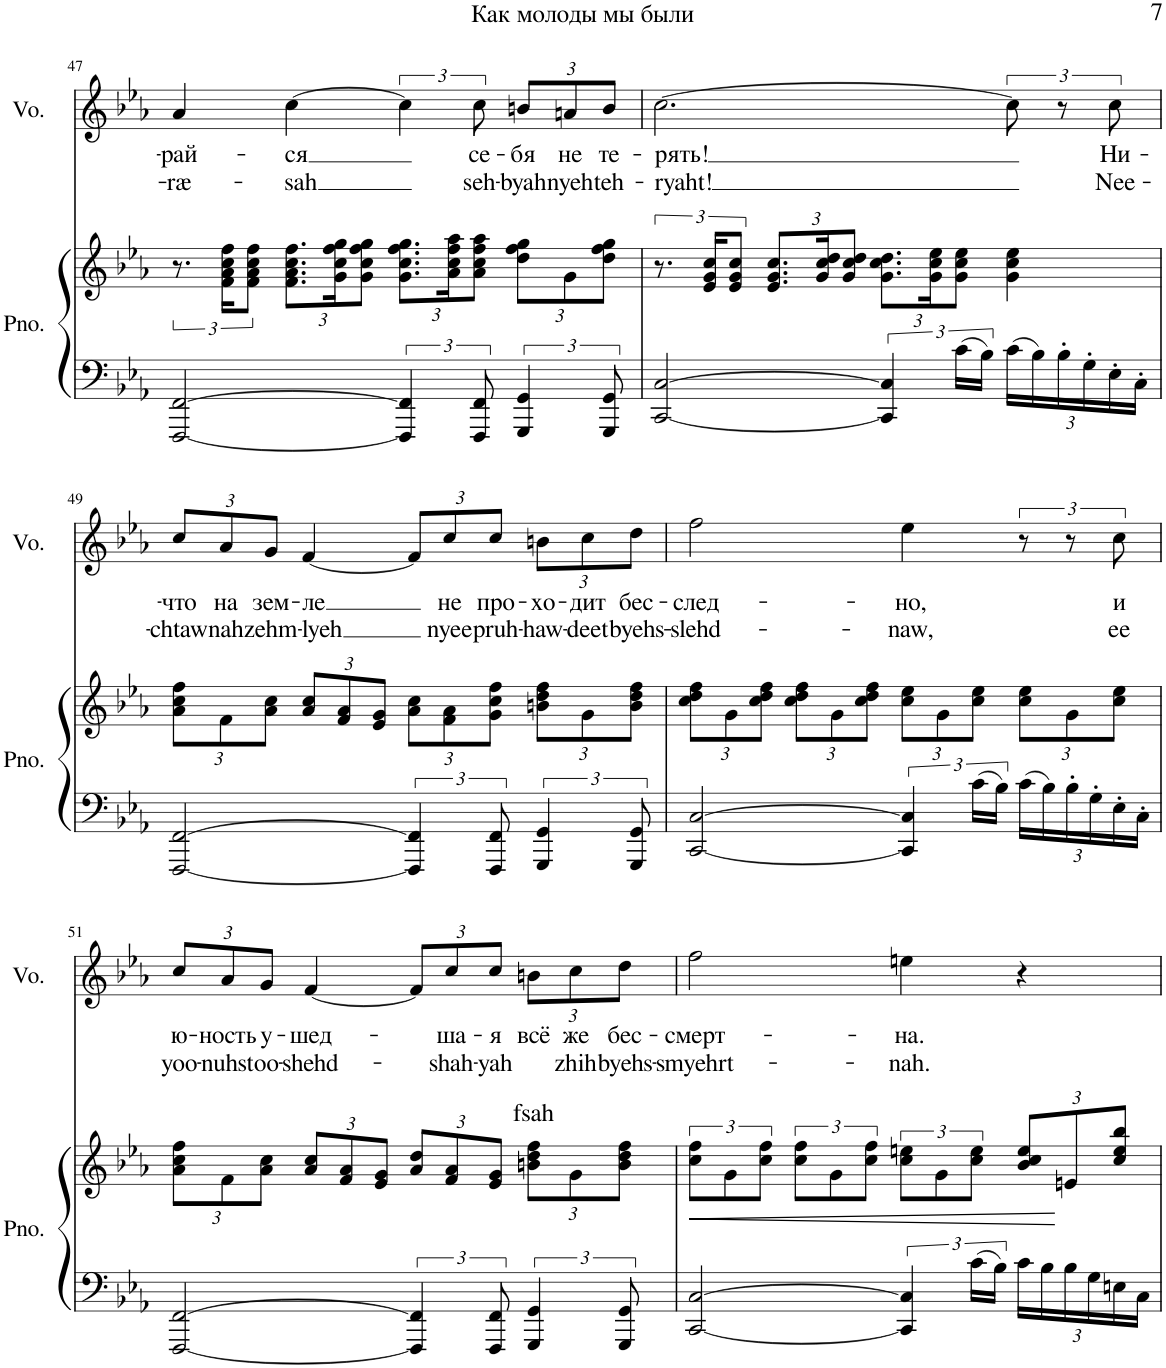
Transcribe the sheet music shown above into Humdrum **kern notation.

**kern	**kern	**kern	**dynam	**kern	**text	**text
*part3	*part2	*part2	*part2	*part1	*part1	*part1
*staff4	*staff3	*staff2	*staff2/3	*staff1	*staff1	*staff1
*I"Piano	*I"Piano	*	*	*I"Voice	*	*
*I'Pno.	*I'Pno.	*	*	*I'Vo.	*	*
!!LO:PB:g=z
*clefF4	*clefF4	*clefG2	*	*clefG2	*	*
*k[b-e-a-]	*k[b-e-a-]	*k[b-e-a-]	*	*k[b-e-a-]	*	*
*M4/4	*M4/4	*M4/4	*	*M4/4	*	*
=47	=47	=47	=47	=47	=47	=47
!	!	!	!	!	!LO:LY:b	!LO:LY:b
[2FFF [2FF	[2FFF/ [2FF/	12.r	.	4a-/	-рай-	-ræ-
.	.	24f\ 24a-\ 24cc\ 24ff\KL	.	.	.	.
.	.	12f\ 12a-\ 12cc\ 12ff\J	.	.	.	.
*	*	*Xbrackettup	*	*	*	*
!	!	!	!	!	!LO:LY:b	!LO:LY:b
.	.	12.f\ 12.a-\ 12.cc\ 12.ff\L	.	[4cc\	-ся	-sah
.	.	24g\ 24cc\ 24ff\ 24gg\K	.	.	.	.
.	.	12g\ 12cc\ 12ff\ 12gg\J	.	.	.	.
*Xbrackettup	*	*	*	*	*	*
6FFF] 6FF]	6FFF/] 6FF/]	12.g\ 12.cc\ 12.ff\ 12.gg\L	.	6cc\]	.	.
.	.	24a-\ 24cc\ 24ff\ 24aa-\K	.	.	.	.
!	!	!	!	!	!LO:LY:b	!LO:LY:b
12FFF 12FF	12FFF/ 12FF/	12a-\ 12cc\ 12ff\ 12aa-\J	.	12cc\	се-	seh-
*	*	*	*	*Xbrackettup	*	*
!	!	!	!	!	!LO:LY:b	!LO:LY:b
6GGG 6GG	6GGG/ 6GG/	12dd\ 12ff\ 12gg\L	.	12bn/L	-бя	-byah
!	!	!	!	!	!LO:LY:b	!LO:LY:b
.	.	12g\	.	12an/	не	nyeh
!	!	!	!	!	!LO:LY:b	!LO:LY:b
12GGG 12GG	12GGG/ 12GG/	12dd\ 12ff\ 12gg\J	.	12b/J	те-	teh-
=48	=48	=48	=48	=48	=48	=48
*	*	*brackettup	*	*	*	*
!	!	!	!	!	!LO:LY:b	!LO:LY:b
[2CC [2C	[2CC/ [2C/	12.r	.	[2.cc\	-рять!	-ryaht!
.	.	24e-/ 24g/ 24cc/KL	.	.	.	.
.	.	12e-/ 12g/ 12cc/J	.	.	.	.
*	*	*Xbrackettup	*	*	*	*
.	.	12.e-/ 12.g/ 12.cc/L	.	.	.	.
.	.	24g/ 24cc/ 24dd/K	.	.	.	.
.	.	12g/ 12cc/ 12dd/J	.	.	.	.
6CC] 6C]	6CC/] 6C/]	12.g\ 12.cc\ 12.dd\L	.	.	.	.
.	.	24g\ 24cc\ 24ee-\K	.	.	.	.
24c\LL	24c\LL	12g\ 12cc\ 12ee-\J	.	.	.	.
24B-\JJ	24B-\JJ	.	.	.	.	.
*	*Xbrackettup	*	*	*brackettup	*	*
24c\LL	24c\LL	4g\ 4cc\ 4ee-\	.	12cc\]	.	.
24B-\	24B-\	.	.	.	.	.
24B-'\J	24B-'\	.	.	12r	.	.
24G'\L	24G'\	.	.	.	.	.
!	!	!	!	!	!LO:LY:b	!LO:LY:b
24E-'\	24E-'\	.	.	12cc;<\	Ни-	Nee-
24C'\JJ	24C'\JJ	.	.	.	.	.
!!LO:LB:g=z
=49	=49	=49	=49	=49	=49	=49
*	*	*	*	*Xbrackettup	*	*
!	!	!	!	!	!LO:LY:b	!LO:LY:b
[2FFF [2FF	[2FFF/ [2FF/	12a-\ 12cc\ 12ff\L	.	12cc/L	-что	-chtaw
!	!	!	!	!	!LO:LY:b	!LO:LY:b
.	.	12f\	.	12a-/	на	nah
!	!	!	!	!	!LO:LY:b	!LO:LY:b
.	.	12a-\ 12cc\J	.	12g/J	зем-	zehm-
!	!	!	!	!	!LO:LY:b	!LO:LY:b
.	.	12a-/ 12cc/L	.	[4f/	-ле	-lyeh
.	.	12f/ 12a-/	.	.	.	.
.	.	12e-/ 12g/J	.	.	.	.
*	*brackettup	*	*	*	*	*
6FFF] 6FF]	6FFF/] 6FF/]	12a-\ 12cc\L	.	12f;</L]	.	.
!	!	!	!	!	!LO:LY:b	!LO:LY:b
.	.	12f\ 12a-\	.	12cc/	не	nyee
!	!	!	!	!	!LO:LY:b	!LO:LY:b
12FFF 12FF	12FFF/ 12FF/	12g\ 12cc\ 12ff\J	.	12cc/J	про-	pruh-
!	!	!	!	!	!LO:LY:b	!LO:LY:b
6GGG 6GG	6GGG/ 6GG/	12bn\ 12dd\ 12ff\L	.	12bn\L	-хо-	-haw-
!	!	!	!	!	!LO:LY:b	!LO:LY:b
.	.	12g\	.	12cc\	-дит	-deet
!	!	!	!	!	!LO:LY:b	!LO:LY:b
12GGG 12GG	12GGG/ 12GG/	12b\ 12dd\ 12ff\J	.	12dd\J	бес-	byehs-
=50	=50	=50	=50	=50	=50	=50
!	!	!	!	!	!LO:LY:b	!LO:LY:b
[2CC [2C	[2CC/ [2C/	12cc\ 12dd\ 12ff\L	.	2ff\	-след-	-slehd-
.	.	12g\	.	.	.	.
.	.	12cc\ 12dd\ 12ff\J	.	.	.	.
.	.	12cc\ 12dd\ 12ff\L	.	.	.	.
.	.	12g\	.	.	.	.
.	.	12cc\ 12dd\ 12ff\J	.	.	.	.
!	!	!	!	!	!LO:LY:b	!LO:LY:b
6CC] 6C]	6CC/] 6C/]	12cc\ 12ee-\L	.	4ee-\	-но,	-naw,
.	.	12g\	.	.	.	.
24c\LL	24c\LL	12cc\ 12ee-\J	.	.	.	.
24B-\JJ	24B-\JJ	.	.	.	.	.
*	*Xbrackettup	*	*	*brackettup	*	*
24c\LL	24c\LL	12cc\ 12ee-\L	.	12r	.	.
24B-\	24B-\	.	.	.	.	.
24B-'\J	24B-'\	12g\	.	12r	.	.
24G'\L	24G'\	.	.	.	.	.
!	!	!	!	!	!LO:LY:b	!LO:LY:b
24E-'\	24E-'\	12cc\ 12ee-\J	.	12cc;<\	и	ee
24C'\JJ	24C'\JJ	.	.	.	.	.
!!LO:LB:g=z
=51	=51	=51	=51	=51	=51	=51
*	*	*	*	*Xbrackettup	*	*
!	!	!	!	!	!LO:LY:b	!LO:LY:b
[2FFF [2FF	[2FFF/ [2FF/	12a-\ 12cc\ 12ff\L	.	12cc/L	ю-	yoo-
!	!	!	!	!	!LO:LY:b	!LO:LY:b
.	.	12f\	.	12a-/	-ность	-nuhst
!	!	!	!	!	!LO:LY:b	!LO:LY:b
.	.	12a-\ 12cc\J	.	12g/J	у-	oo-
!	!	!	!	!	!LO:LY:b	!LO:LY:b
.	.	12a-/ 12cc/L	.	[4f/	-шед-	-shehd-
.	.	12f/ 12a-/	.	.	.	.
.	.	12e-/ 12g/J	.	.	.	.
*	*brackettup	*	*	*	*	*
6FFF] 6FF]	6FFF/] 6FF/]	12a-/ 12dd/L	.	12f;</L]	.	.
!	!	!	!	!	!LO:LY:b	!LO:LY:b
.	.	12f/ 12a-/	.	12cc/	-ша-	-shah-
!	!	!	!	!	!LO:LY:b	!LO:LY:b
12FFF 12FF	12FFF/ 12FF/	12e-/ 12g/J	.	12cc/J	-я	-yah
!	!	!	!	!	!LO:LY:b	!LO:LY:b
6GGG 6GG	6GGG/ 6GG/	12bn\ 12dd\ 12ff\L	.	12bn\L	всё	fsah
!	!	!	!	!	!LO:LY:b	!LO:LY:b
.	.	12g\	.	12cc\	же	zhih
!	!	!	!	!	!LO:LY:b	!LO:LY:b
12GGG 12GG	12GGG/ 12GG/	12b\ 12dd\ 12ff\J	.	12dd\J	бес-	byehs-
=52	=52	=52	=52	=52	=52	=52
*	*	*brackettup	*	*	*	*
!	!	!	!LO:HP:b	!	!LO:LY:b	!LO:LY:b
1r	[2CC/ [2C/	12cc\ 12ff\L	<	2ff\	-смерт-	-smyehrt-
.	.	12g\	.	.	.	.
.	.	12cc\ 12ff\J	.	.	.	.
.	.	12cc\ 12ff\L	.	.	.	.
.	.	12g\	.	.	.	.
.	.	12cc\ 12ff\J	.	.	.	.
!	!	!	!	!	!LO:LY:b	!LO:LY:b
.	6CC/] 6C/]	12cc\ 12een\L	.	4een\	-на.	-nah.
.	.	12g\	.	.	.	.
.	24c\LL	12cc\ 12ee\J	.	.	.	.
.	24B-\JJ	.	.	.	.	.
*	*Xbrackettup	*Xbrackettup	*	*	*	*
.	24c\LL	12b-/ 12cc/ 12ee/L	.	4r	.	.
.	24B-\	.	.	.	.	.
.	24B-\	12en/	[	.	.	.
.	24G\	.	.	.	.	.
.	24En\	12cc/ 12ee/ 12bb-/J	.	.	.	.
.	24C\JJ	.	.	.	.	.
=	=	=	=	=	=	=
*-	*-	*-	*-	*-	*-	*-
